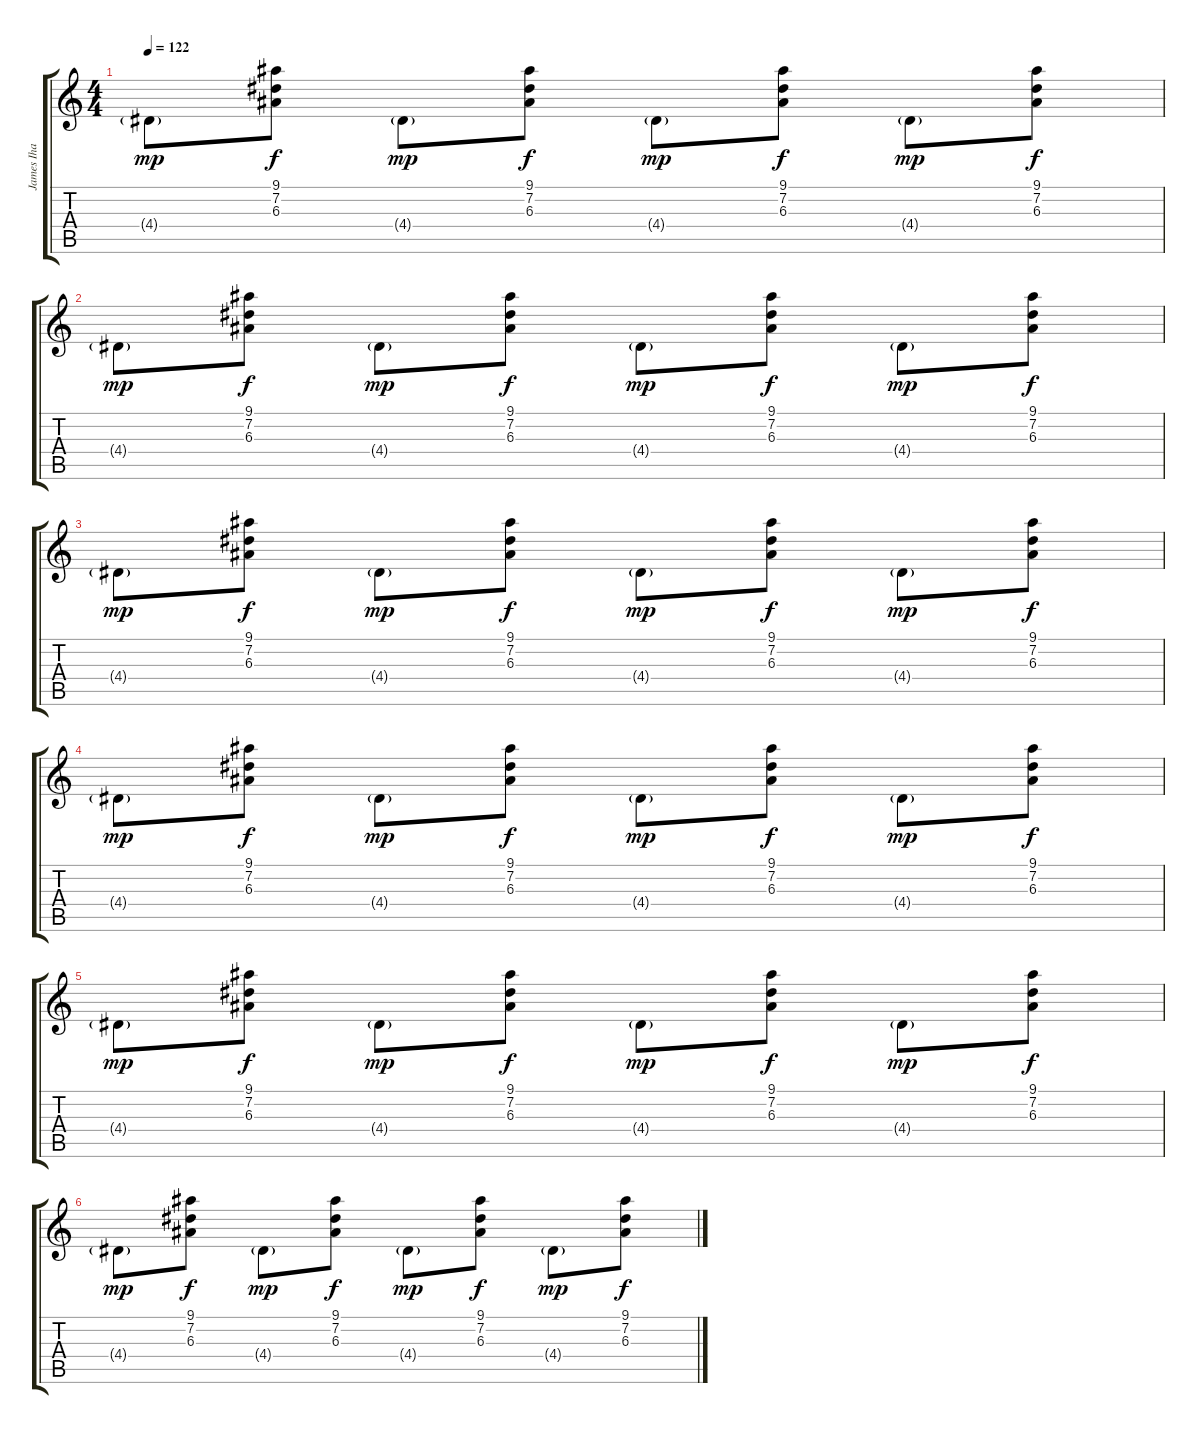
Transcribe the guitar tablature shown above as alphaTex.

\track ("James Iha" "James Iha") {instrument acousticguitarnylon}
\staff {score tabs}
\tuning (Db4 Ab3 E3 B2 Gb2 Db2) {hide}
\ts (4 4)
\tempo 122
\clef g2
\ks c
4.4{g}.8{dy mp} (9.1 7.2 6.3).8{dy f} 4.4{g}.8{dy mp} (9.1 7.2 6.3).8{dy f} 4.4{g}.8{dy mp} (9.1 7.2 6.3).8{dy f} 4.4{g}.8{dy mp} (9.1 7.2 6.3).8{dy f} |
4.4{g}.8{dy mp} (9.1 7.2 6.3).8{dy f} 4.4{g}.8{dy mp} (9.1 7.2 6.3).8{dy f} 4.4{g}.8{dy mp} (9.1 7.2 6.3).8{dy f} 4.4{g}.8{dy mp} (9.1 7.2 6.3).8{dy f} |
4.4{g}.8{dy mp} (9.1 7.2 6.3).8{dy f} 4.4{g}.8{dy mp} (9.1 7.2 6.3).8{dy f} 4.4{g}.8{dy mp} (9.1 7.2 6.3).8{dy f} 4.4{g}.8{dy mp} (9.1 7.2 6.3).8{dy f} |
4.4{g}.8{dy mp} (9.1 7.2 6.3).8{dy f} 4.4{g}.8{dy mp} (9.1 7.2 6.3).8{dy f} 4.4{g}.8{dy mp} (9.1 7.2 6.3).8{dy f} 4.4{g}.8{dy mp} (9.1 7.2 6.3).8{dy f} |
4.4{g}.8{dy mp} (9.1 7.2 6.3).8{dy f} 4.4{g}.8{dy mp} (9.1 7.2 6.3).8{dy f} 4.4{g}.8{dy mp} (9.1 7.2 6.3).8{dy f} 4.4{g}.8{dy mp} (9.1 7.2 6.3).8{dy f} |
4.4{g}.8{dy mp} (9.1 7.2 6.3).8{dy f} 4.4{g}.8{dy mp} (9.1 7.2 6.3).8{dy f} 4.4{g}.8{dy mp} (9.1 7.2 6.3).8{dy f} 4.4{g}.8{dy mp} (9.1 7.2 6.3).8{dy f}
